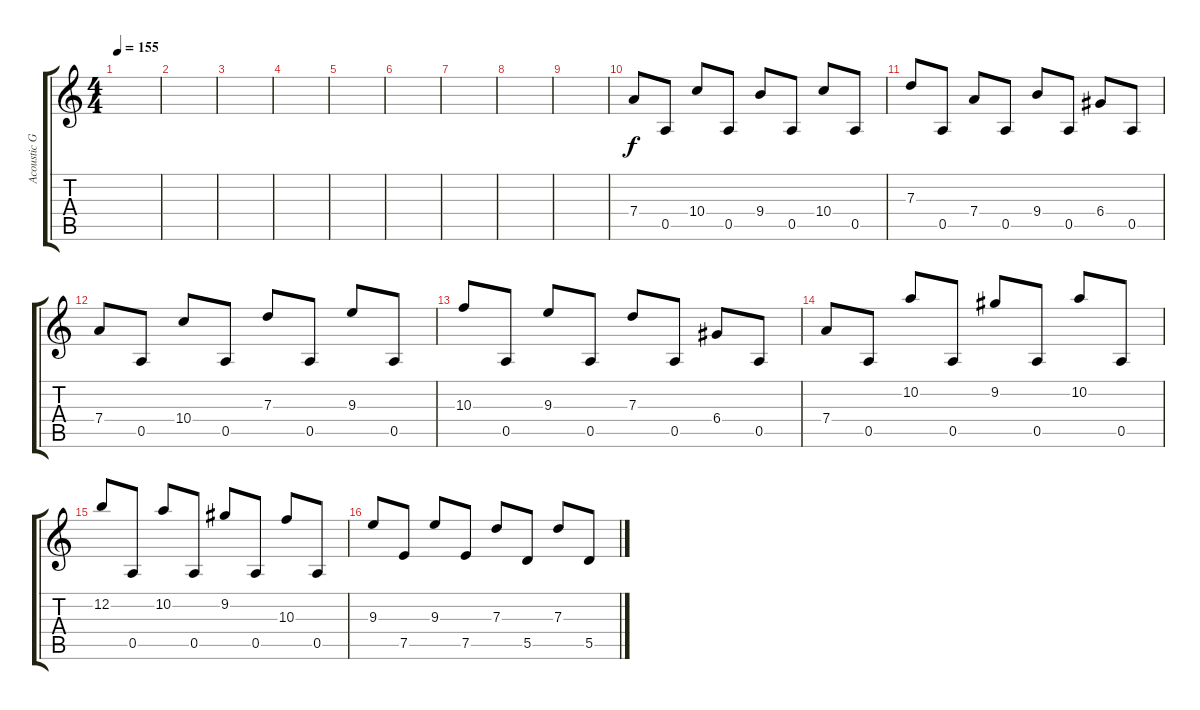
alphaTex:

\track ("Acoustic Guitar 1" "Acoustic G") {instrument acousticguitarsteel}
\staff {score tabs}
\tuning (E4 B3 G3 D3 A2 E2) {hide}
\ts (4 4)
\tempo 155
\clef g2
\ks c
|
|
|
|
|
|
|
|
|
7.4.8 0.5.8 10.4.8 0.5.8 9.4.8 0.5.8 10.4.8 0.5.8 |
7.3.8 0.5.8 7.4.8 0.5.8 9.4.8 0.5.8 6.4.8 0.5.8 |
7.4.8 0.5.8 10.4.8 0.5.8 7.3.8 0.5.8 9.3.8 0.5.8 |
10.3.8 0.5.8 9.3.8 0.5.8 7.3.8 0.5.8 6.4.8 0.5.8 |
7.4.8 0.5.8 10.2.8 0.5.8 9.2.8 0.5.8 10.2.8 0.5.8 |
12.2.8 0.5.8 10.2.8 0.5.8 9.2.8 0.5.8 10.3.8 0.5.8 |
9.3.8 7.5.8 9.3.8 7.5.8 7.3.8 5.5.8 7.3.8 5.5.8
